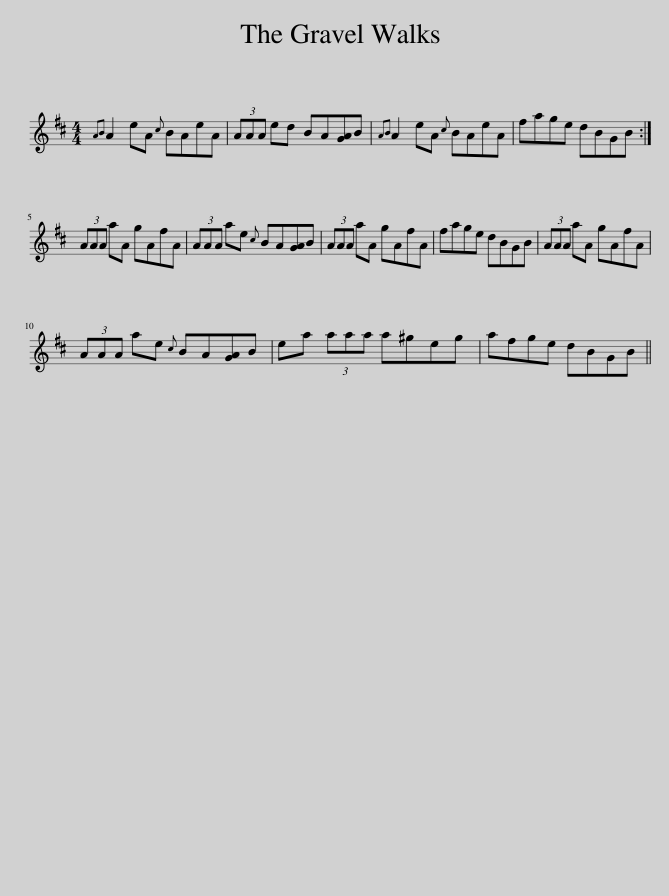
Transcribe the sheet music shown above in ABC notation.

X:1
L:1/8
M:4/4
I:linebreak $
K:D
V:1 treble
V:1
{AB} A2 eA{c} BAeA | (3AAA ed BA[GA]B |{AB} A2 eA{c} BAeA | fage dBGB :|$ (3AAA aA gAfA | %5
 (3AAA ae{c} BA[GA]B | (3AAA aA gAfA | fage dBGB | (3AAA aA gAfA |$ (3AAA ae{c} BA[GA]B | %10
 ea (3aaa a^geg | afge dBGB || %12
